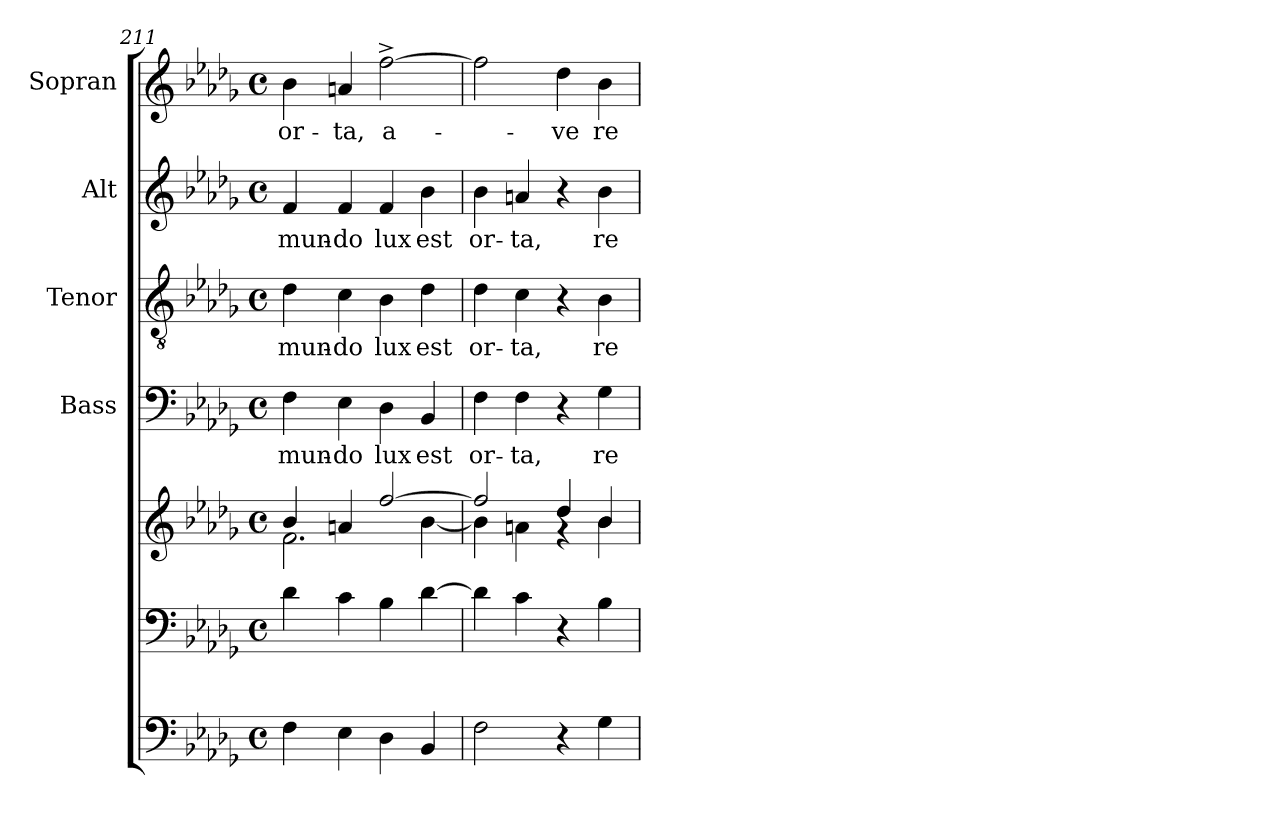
**kern	**kern	**kern	**kern	**text	**kern	**text	**kern	**text	**kern	**text
*part6	*part5	*part5	*part4	*part4	*part3	*part3	*part2	*part2	*part1	*part1
*staff7	*staff6	*staff5	*staff4	*staff4	*staff3	*staff3	*staff2	*staff2	*staff1	*staff1
*	*	*	*I"Bass	*	*I"Tenor	*	*I"Alt	*	*I"Sopran	*
*	*	*	*I'B.	*	*I'T.	*	*I'A.	*	*I'S.	*
*clefF4	*clefF4	*clefG2	*clefF4	*	*clefGv2	*	*clefG2	*	*clefG2	*
*k[b-e-a-d-g-]	*k[b-e-a-d-g-]	*k[b-e-a-d-g-]	*k[b-e-a-d-g-]	*	*k[b-e-a-d-g-]	*	*k[b-e-a-d-g-]	*	*k[b-e-a-d-g-]	*
*D-:	*D-:	*D-:	*D-:	*	*D-:	*	*D-:	*	*D-:	*
*M4/4	*M4/4	*M4/4	*M4/4	*	*M4/4	*	*M4/4	*	*M4/4	*
*met(c)	*met(c)	*met(c)	*met(c)	*	*met(c)	*	*met(c)	*	*met(c)	*
=211	=211	=211	=211	=211	=211	=211	=211	=211	=211	=211
*	*	*^	*	*	*	*	*	*	*	*
!	!	!	!	!	!LO:LY:b	!	!LO:LY:b	!	!LO:LY:b	!	!LO:LY:b
4F\	4d-\	4b-/	2.f\	4F\	mun-	4d-\	mun-	4f/	mun-	4b-\	or-
!	!	!	!	!	!LO:LY:b	!	!LO:LY:b	!	!LO:LY:b	!	!LO:LY:b
4E-\	4c\	4an/	.	4E-\	-do	4c\	-do	4f/	-do	4an/	-ta,
!	!	!	!	!	!LO:LY:b	!	!LO:LY:b	!	!LO:LY:b	!	!LO:LY:b
4D-\	4B-\	[>2ff/	.	4D-\	lux	4B-\	lux	4f/	lux	[2ff^>\	a-
!	!	!	!	!	!LO:LY:b	!	!LO:LY:b	!	!LO:LY:b	!	!
4BB-/	[4d-\	.	[<4b-\	4BB-/	est	4d-\	est	4b-\	est	.	.
!!LO:LB:g=z
=212	=212	=212	=212	=212	=212	=212	=212	=212	=212	=212	=212
!	!	!	!	!	!LO:LY:b	!	!LO:LY:b	!	!LO:LY:b	!	!
2F\	4d-\]	2ff/]	4b-\]	4F\	or-	4d-\	or-	4b-\	or-	2ff\]	.
!	!	!	!	!	!LO:LY:b	!	!LO:LY:b	!	!LO:LY:b	!	!
.	4c\	.	4an\	4F\	-ta,	4c\	-ta,	4an/	-ta,	.	.
!	!	!	!	!	!	!	!	!	!	!	!LO:LY:b
4r	4r	4dd-/	4rf	4r	.	4r	.	4r	.	4dd-\	-ve
!	!	!	!	!	!LO:LY:b	!	!LO:LY:b	!	!LO:LY:b	!	!LO:LY:b
4G-\	4B-\	4b-/	4b-\	4G-\	re-	4B-\	re-	4b-\	re-	4b-\	re-
*	*	*v	*v	*	*	*	*	*	*	*	*
=	=	=	=	=	=	=	=	=	=	=
*-	*-	*-	*-	*-	*-	*-	*-	*-	*-	*-
